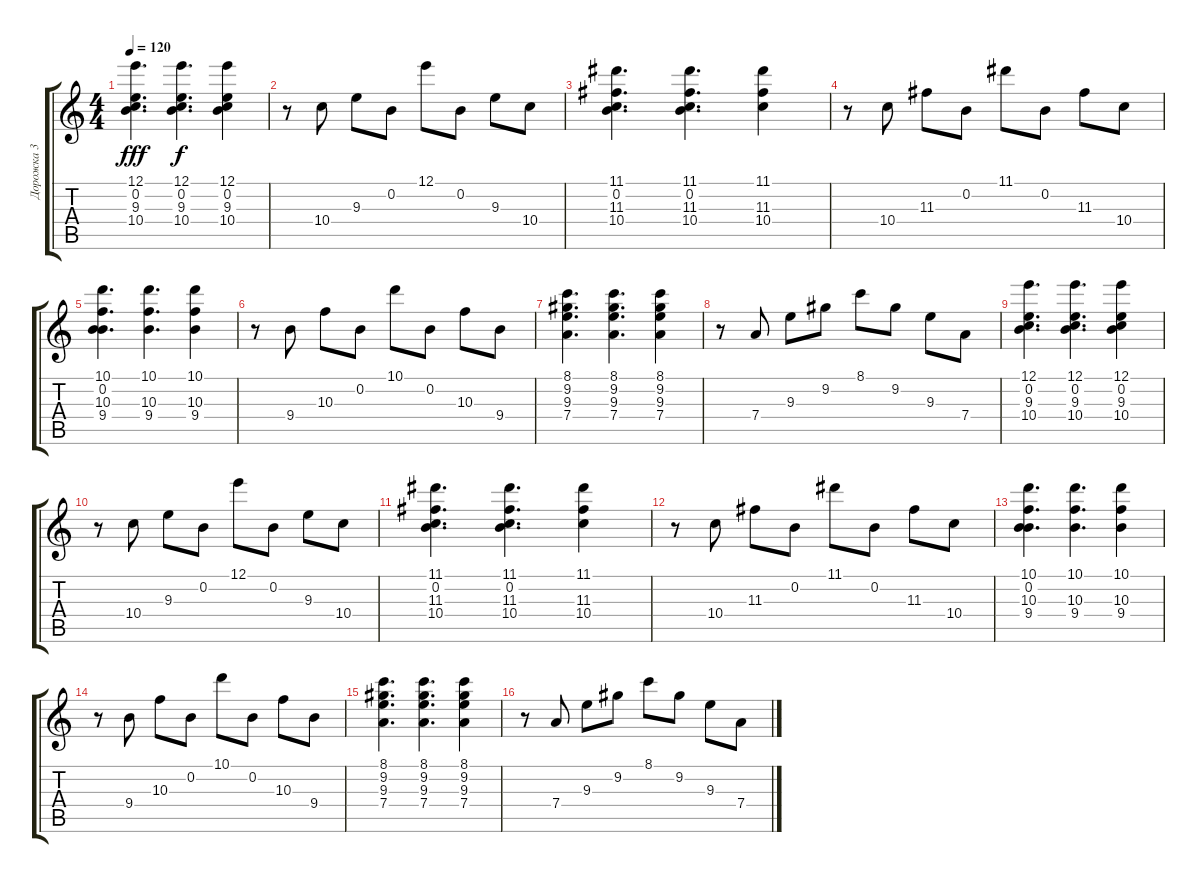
\track ("Дорожка 3" "Дорожка 3") {instrument acousticguitarsteel}
\staff {score tabs}
\tuning (E4 B3 G3 D3 A2 E2) {hide}
\ts (4 4)
\tempo 120
\clef g2
\ks c
(12.1 0.2 9.3 10.4).4{d dy fff} (12.1 0.2 9.3 10.4).4{d dy f} (12.1 0.2 9.3 10.4).4 |
r.8 10.4.8 9.3.8 0.2.8 12.1.8 0.2.8 9.3.8 10.4.8 |
(11.1 0.2 11.3 10.4).4{d} (11.1 0.2 11.3 10.4).4{d} (11.1 11.3 10.4).4 |
r.8 10.4.8 11.3.8 0.2.8 11.1.8 0.2.8 11.3.8 10.4.8 |
(10.1 0.2 10.3 9.4).4{d} (10.1 10.3 9.4).4{d} (10.1 10.3 9.4).4 |
r.8 9.4.8 10.3.8 0.2.8 10.1.8 0.2.8 10.3.8 9.4.8 |
(8.1 9.2 9.3 7.4).4{d} (8.1 9.2 9.3 7.4).4{d} (8.1 9.2 9.3 7.4).4 |
r.8 7.4.8 9.3.8 9.2.8 8.1.8 9.2.8 9.3.8 7.4.8 |
(12.1 0.2 9.3 10.4).4{d} (12.1 0.2 9.3 10.4).4{d} (12.1 0.2 9.3 10.4).4 |
r.8 10.4.8 9.3.8 0.2.8 12.1.8 0.2.8 9.3.8 10.4.8 |
(11.1 0.2 11.3 10.4).4{d} (11.1 0.2 11.3 10.4).4{d} (11.1 11.3 10.4).4 |
r.8 10.4.8 11.3.8 0.2.8 11.1.8 0.2.8 11.3.8 10.4.8 |
(10.1 0.2 10.3 9.4).4{d} (10.1 10.3 9.4).4{d} (10.1 10.3 9.4).4 |
r.8 9.4.8 10.3.8 0.2.8 10.1.8 0.2.8 10.3.8 9.4.8 |
(8.1 9.2 9.3 7.4).4{d} (8.1 9.2 9.3 7.4).4{d} (8.1 9.2 9.3 7.4).4 |
r.8 7.4.8 9.3.8 9.2.8 8.1.8 9.2.8 9.3.8 7.4.8
